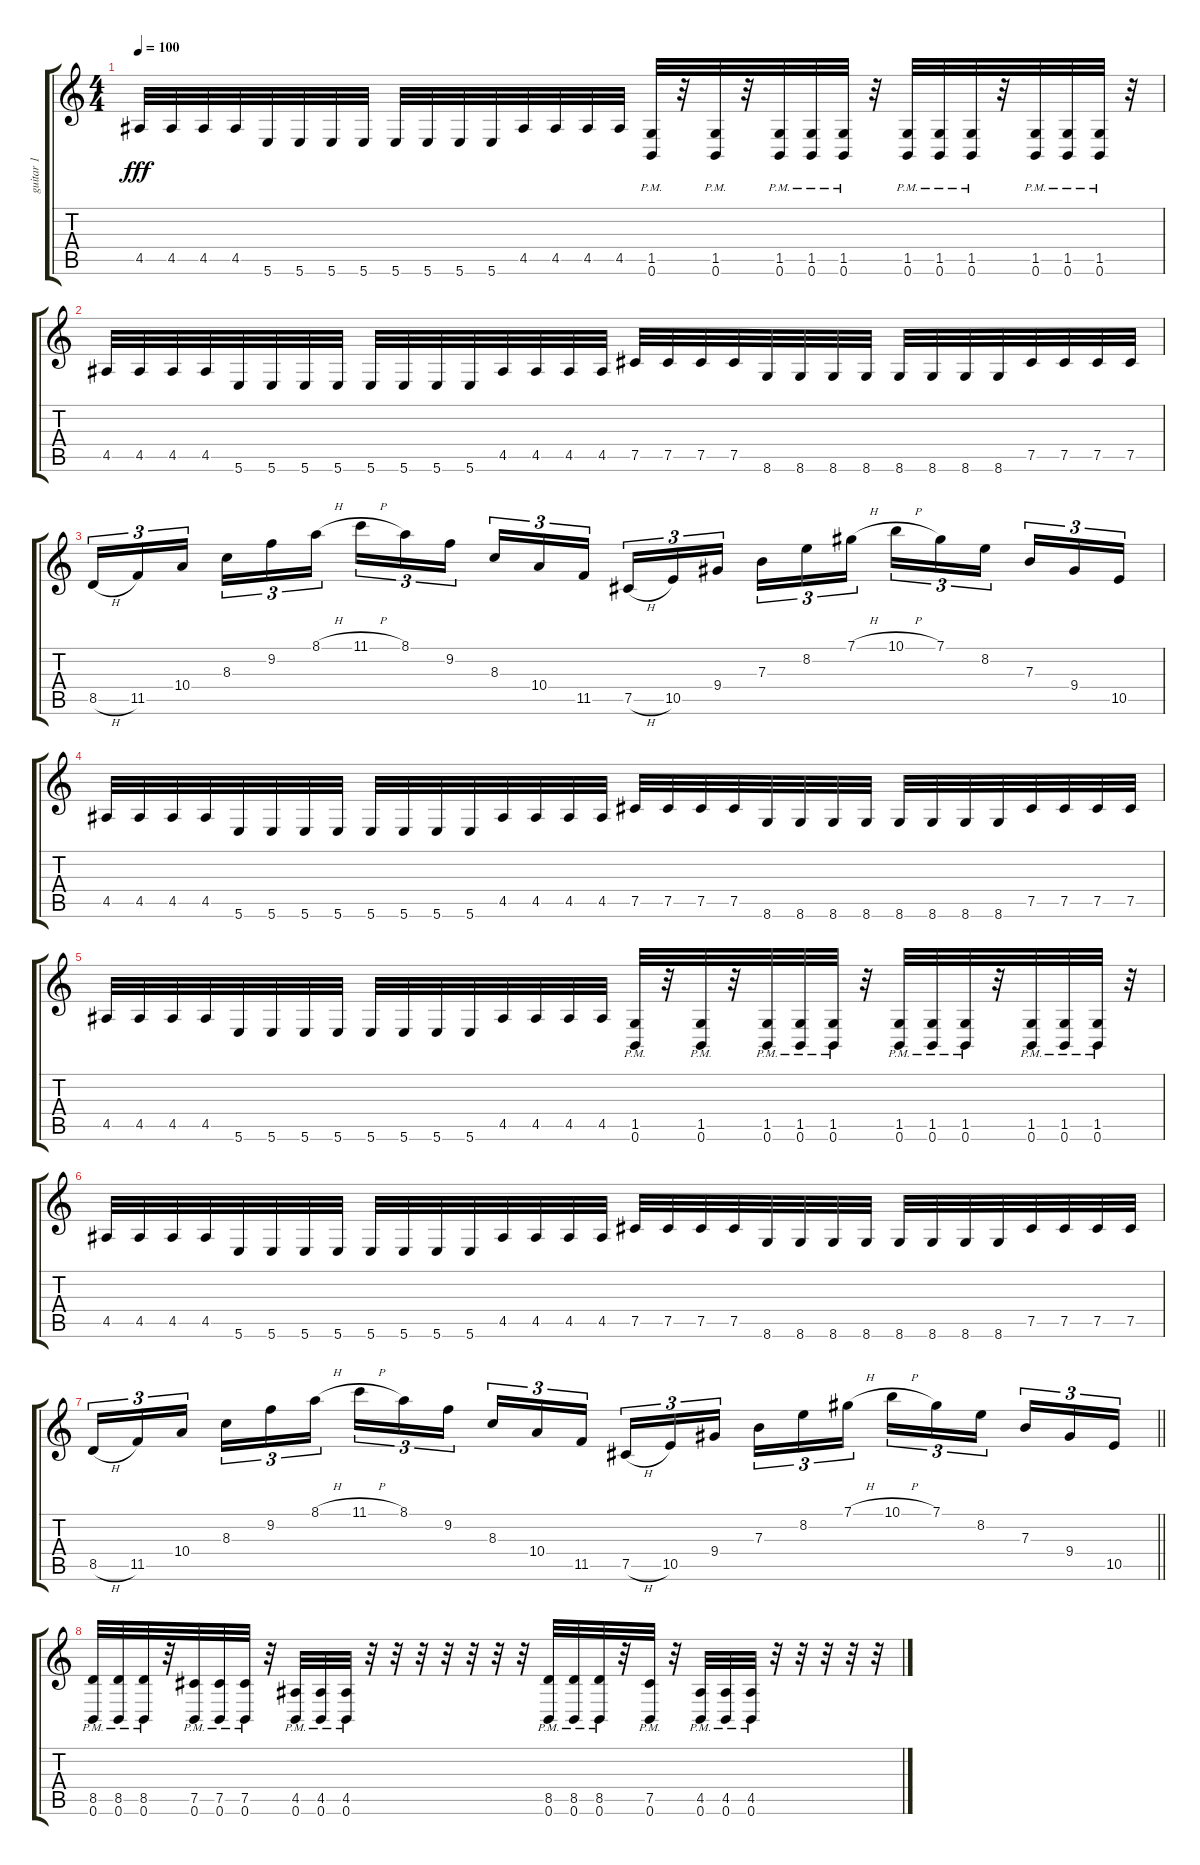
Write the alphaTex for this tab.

\track ("guitar 1" "guitar 1") {instrument distortionguitar}
\staff {score tabs}
\tuning (Db4 Ab3 E3 B2 Gb2 B1) {hide}
\ts (4 4)
\tempo 100
\clef g2
\ks c
4.5.32{dy fff} 4.5.32 4.5.32 4.5.32 5.6.32 5.6.32 5.6.32 5.6.32 5.6.32 5.6.32 5.6.32 5.6.32 4.5.32 4.5.32 4.5.32 4.5.32 (1.5{pm} 0.6{pm}).32 r.32 (1.5{pm} 0.6{pm}).32 r.32 (1.5{pm} 0.6{pm}).32 (1.5{pm} 0.6{pm}).32 (1.5{pm} 0.6{pm}).32 r.32 (1.5{pm} 0.6{pm}).32 (1.5{pm} 0.6{pm}).32 (1.5{pm} 0.6{pm}).32 r.32 (1.5{pm} 0.6{pm}).32 (1.5{pm} 0.6{pm}).32 (1.5{pm} 0.6{pm}).32 r.32 |
4.5.32 4.5.32 4.5.32 4.5.32 5.6.32 5.6.32 5.6.32 5.6.32 5.6.32 5.6.32 5.6.32 5.6.32 4.5.32 4.5.32 4.5.32 4.5.32 7.5.32 7.5.32 7.5.32 7.5.32 8.6.32 8.6.32 8.6.32 8.6.32 8.6.32 8.6.32 8.6.32 8.6.32 7.5.32 7.5.32 7.5.32 7.5.32 |
8.5{h}.16{tu (3 2)} 11.5.16{tu (3 2)} 10.4.16{tu (3 2) beam splitsecondary} 8.3.16{tu (3 2)} 9.2.16{tu (3 2)} 8.1{h}.16{tu (3 2)} 11.1{h}.16{tu (3 2)} 8.1.16{tu (3 2)} 9.2.16{tu (3 2) beam splitsecondary} 8.3.16{tu (3 2)} 10.4.16{tu (3 2)} 11.5.16{tu (3 2)} 7.5{h}.16{tu (3 2)} 10.5.16{tu (3 2)} 9.4.16{tu (3 2) beam splitsecondary} 7.3.16{tu (3 2)} 8.2.16{tu (3 2)} 7.1{h}.16{tu (3 2)} 10.1{h}.16{tu (3 2)} 7.1.16{tu (3 2)} 8.2.16{tu (3 2) beam splitsecondary} 7.3.16{tu (3 2)} 9.4.16{tu (3 2)} 10.5.16{tu (3 2)} |
4.5.32 4.5.32 4.5.32 4.5.32 5.6.32 5.6.32 5.6.32 5.6.32 5.6.32 5.6.32 5.6.32 5.6.32 4.5.32 4.5.32 4.5.32 4.5.32 7.5.32 7.5.32 7.5.32 7.5.32 8.6.32 8.6.32 8.6.32 8.6.32 8.6.32 8.6.32 8.6.32 8.6.32 7.5.32 7.5.32 7.5.32 7.5.32 |
4.5.32 4.5.32 4.5.32 4.5.32 5.6.32 5.6.32 5.6.32 5.6.32 5.6.32 5.6.32 5.6.32 5.6.32 4.5.32 4.5.32 4.5.32 4.5.32 (1.5{pm} 0.6{pm}).32 r.32 (1.5{pm} 0.6{pm}).32 r.32 (1.5{pm} 0.6{pm}).32 (1.5{pm} 0.6{pm}).32 (1.5{pm} 0.6{pm}).32 r.32 (1.5{pm} 0.6{pm}).32 (1.5{pm} 0.6{pm}).32 (1.5{pm} 0.6{pm}).32 r.32 (1.5{pm} 0.6{pm}).32 (1.5{pm} 0.6{pm}).32 (1.5{pm} 0.6{pm}).32 r.32 |
4.5.32 4.5.32 4.5.32 4.5.32 5.6.32 5.6.32 5.6.32 5.6.32 5.6.32 5.6.32 5.6.32 5.6.32 4.5.32 4.5.32 4.5.32 4.5.32 7.5.32 7.5.32 7.5.32 7.5.32 8.6.32 8.6.32 8.6.32 8.6.32 8.6.32 8.6.32 8.6.32 8.6.32 7.5.32 7.5.32 7.5.32 7.5.32 |
\barLineRight lightlight
8.5{h}.16{tu (3 2)} 11.5.16{tu (3 2)} 10.4.16{tu (3 2) beam splitsecondary} 8.3.16{tu (3 2)} 9.2.16{tu (3 2)} 8.1{h}.16{tu (3 2)} 11.1{h}.16{tu (3 2)} 8.1.16{tu (3 2)} 9.2.16{tu (3 2) beam splitsecondary} 8.3.16{tu (3 2)} 10.4.16{tu (3 2)} 11.5.16{tu (3 2)} 7.5{h}.16{tu (3 2)} 10.5.16{tu (3 2)} 9.4.16{tu (3 2) beam splitsecondary} 7.3.16{tu (3 2)} 8.2.16{tu (3 2)} 7.1{h}.16{tu (3 2)} 10.1{h}.16{tu (3 2)} 7.1.16{tu (3 2)} 8.2.16{tu (3 2) beam splitsecondary} 7.3.16{tu (3 2)} 9.4.16{tu (3 2)} 10.5.16{tu (3 2)} |
\section ("" "")
(8.5{pm} 0.6{pm}).32 (8.5{pm} 0.6{pm}).32 (8.5{pm} 0.6{pm}).32 r.32 (7.5{pm} 0.6{pm}).32 (7.5{pm} 0.6{pm}).32 (7.5{pm} 0.6{pm}).32 r.32 (4.5{pm} 0.6{pm}).32 (4.5{pm} 0.6{pm}).32 (4.5{pm} 0.6{pm}).32 r.32 r.32 r.32 r.32 r.32 r.32 r.32 (8.5{pm} 0.6{pm}).32 (8.5{pm} 0.6{pm}).32 (8.5{pm} 0.6{pm}).32 r.32 (7.5{pm} 0.6{pm}).32 r.32 (4.5{pm} 0.6{pm}).32 (4.5{pm} 0.6{pm}).32 (4.5{pm} 0.6{pm}).32 r.32 r.32 r.32 r.32 r.32
